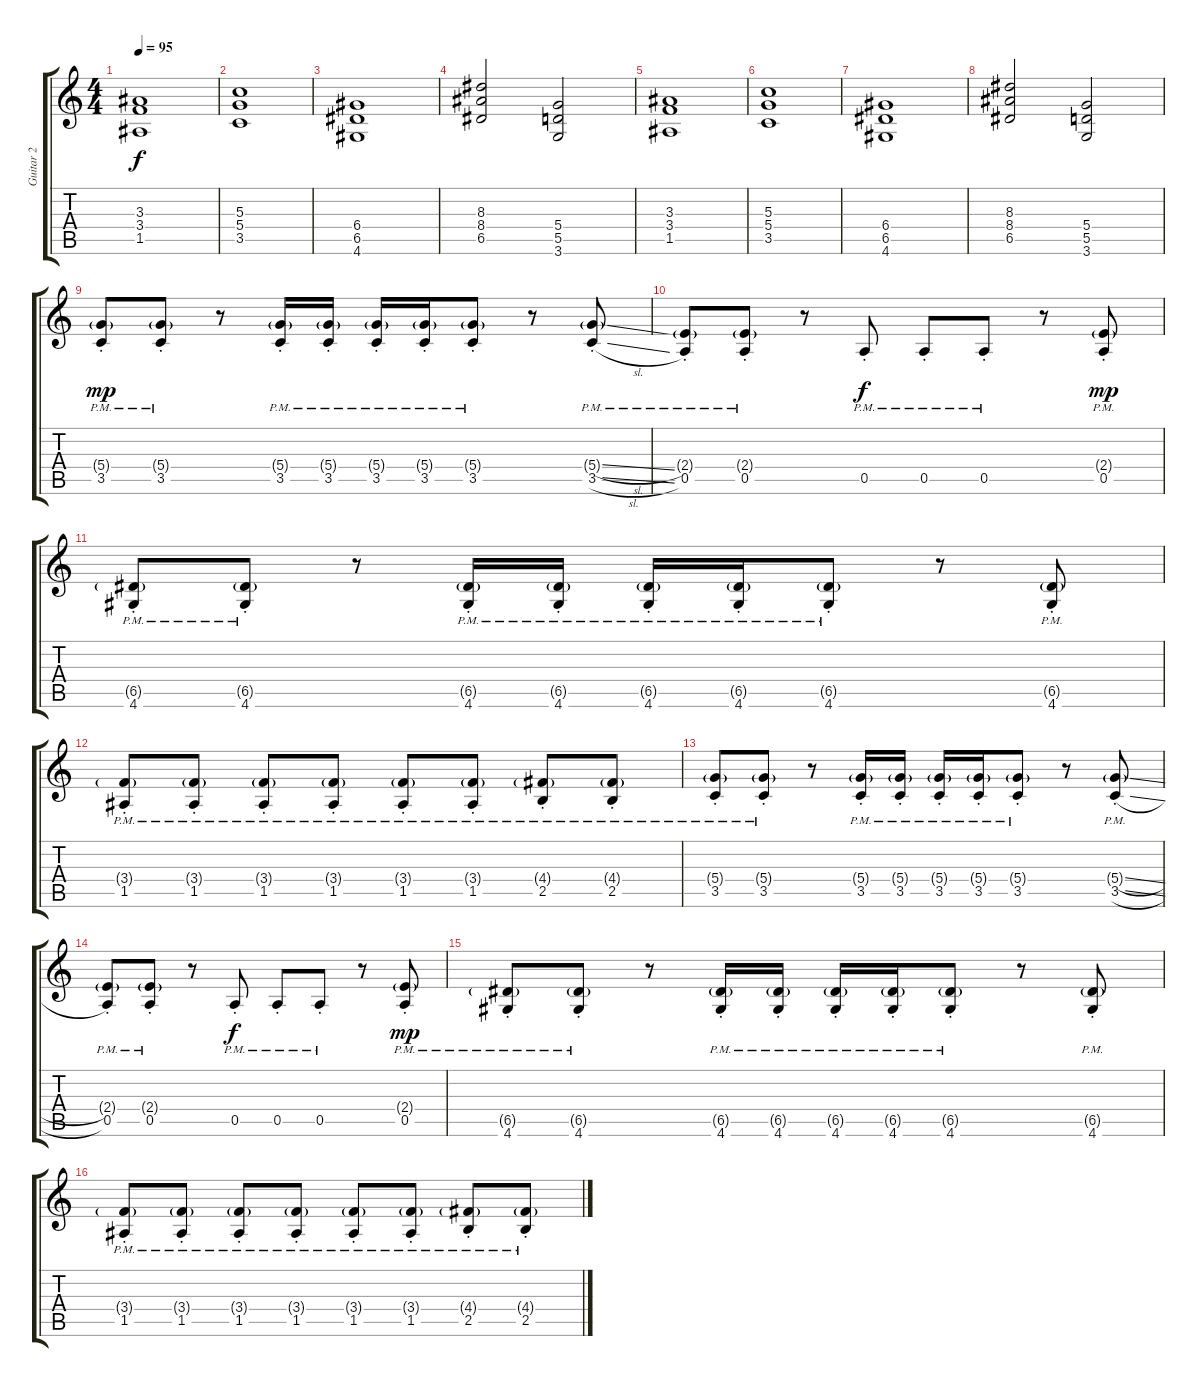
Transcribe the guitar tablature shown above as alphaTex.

\track ("Guitar 2" "Guitar 2") {instrument overdrivenguitar}
\staff {score tabs}
\tuning (E4 B3 G3 D3 A2 E2) {hide}
\ts (4 4)
\tempo 95
\clef g2
\ks c
(3.3 3.4 1.5).1{dy f} |
(5.3 5.4 3.5).1 |
(6.4 6.5 4.6).1 |
(8.3 8.4 6.5).2 (5.4 5.5 3.6).2 |
(3.3 3.4 1.5).1 |
(5.3 5.4 3.5).1 |
(6.4 6.5 4.6).1 |
(8.3 8.4 6.5).2 (5.4 5.5 3.6).2 |
(5.4{g pm st} 3.5{pm st}).8{dy mp balance 5 instrument overdrivenguitar} (5.4{g pm st} 3.5{pm st}).8 r.8 (5.4{g pm st} 3.5{pm st}).16 (5.4{g pm st} 3.5{pm st}).16 (5.4{g pm st} 3.5{pm st}).16 (5.4{g pm st} 3.5{pm st}).16 (5.4{g pm st} 3.5{pm st}).8 r.8 (5.4{sl g pm st} 3.5{sl pm st}).8 |
(2.4{g pm st} 0.5{pm st}).8 (2.4{g pm st} 0.5{pm st}).8 r.8 0.5{pm st}.8{dy f} 0.5{pm st}.8 0.5{pm st}.8 r.8 (2.4{g} 0.5{pm st}).8{dy mp} |
(6.5{g} 4.6{pm st}).8 (6.5{g} 4.6{pm st}).8 r.8 (6.5{g} 4.6{pm st}).16 (6.5{g} 4.6{pm st}).16 (6.5{g} 4.6{pm st}).16 (6.5{g} 4.6{pm st}).16 (6.5{g} 4.6{pm st}).8 r.8 (6.5{g} 4.6{pm st}).8 |
(3.4{g} 1.5{pm st}).8 (3.4{g} 1.5{pm st}).8 (3.4{g} 1.5{pm st}).8 (3.4{g} 1.5{pm st}).8 (3.4{g} 1.5{pm st}).8 (3.4{g} 1.5{pm st}).8 (4.4{g} 2.5{pm st}).8 (4.4{g} 2.5{pm st}).8 |
(5.4{g pm st} 3.5{pm st}).8 (5.4{g pm st} 3.5{pm st}).8 r.8 (5.4{g pm st} 3.5{pm st}).16 (5.4{g pm st} 3.5{pm st}).16 (5.4{g pm st} 3.5{pm st}).16 (5.4{g pm st} 3.5{pm st}).16 (5.4{g pm st} 3.5{pm st}).8 r.8 (5.4{sl g pm st} 3.5{sl pm st}).8 |
(2.4{g pm st} 0.5{pm st}).8 (2.4{g pm st} 0.5{pm st}).8 r.8 0.5{pm st}.8{dy f} 0.5{pm st}.8 0.5{pm st}.8 r.8 (2.4{g} 0.5{pm st}).8{dy mp} |
(6.5{g} 4.6{pm st}).8 (6.5{g} 4.6{pm st}).8 r.8 (6.5{g} 4.6{pm st}).16 (6.5{g} 4.6{pm st}).16 (6.5{g} 4.6{pm st}).16 (6.5{g} 4.6{pm st}).16 (6.5{g} 4.6{pm st}).8 r.8 (6.5{g} 4.6{pm st}).8 |
(3.4{g} 1.5{pm st}).8 (3.4{g} 1.5{pm st}).8 (3.4{g} 1.5{pm st}).8 (3.4{g} 1.5{pm st}).8 (3.4{g} 1.5{pm st}).8 (3.4{g} 1.5{pm st}).8 (4.4{g} 2.5{pm st}).8 (4.4{g} 2.5{pm st}).8
